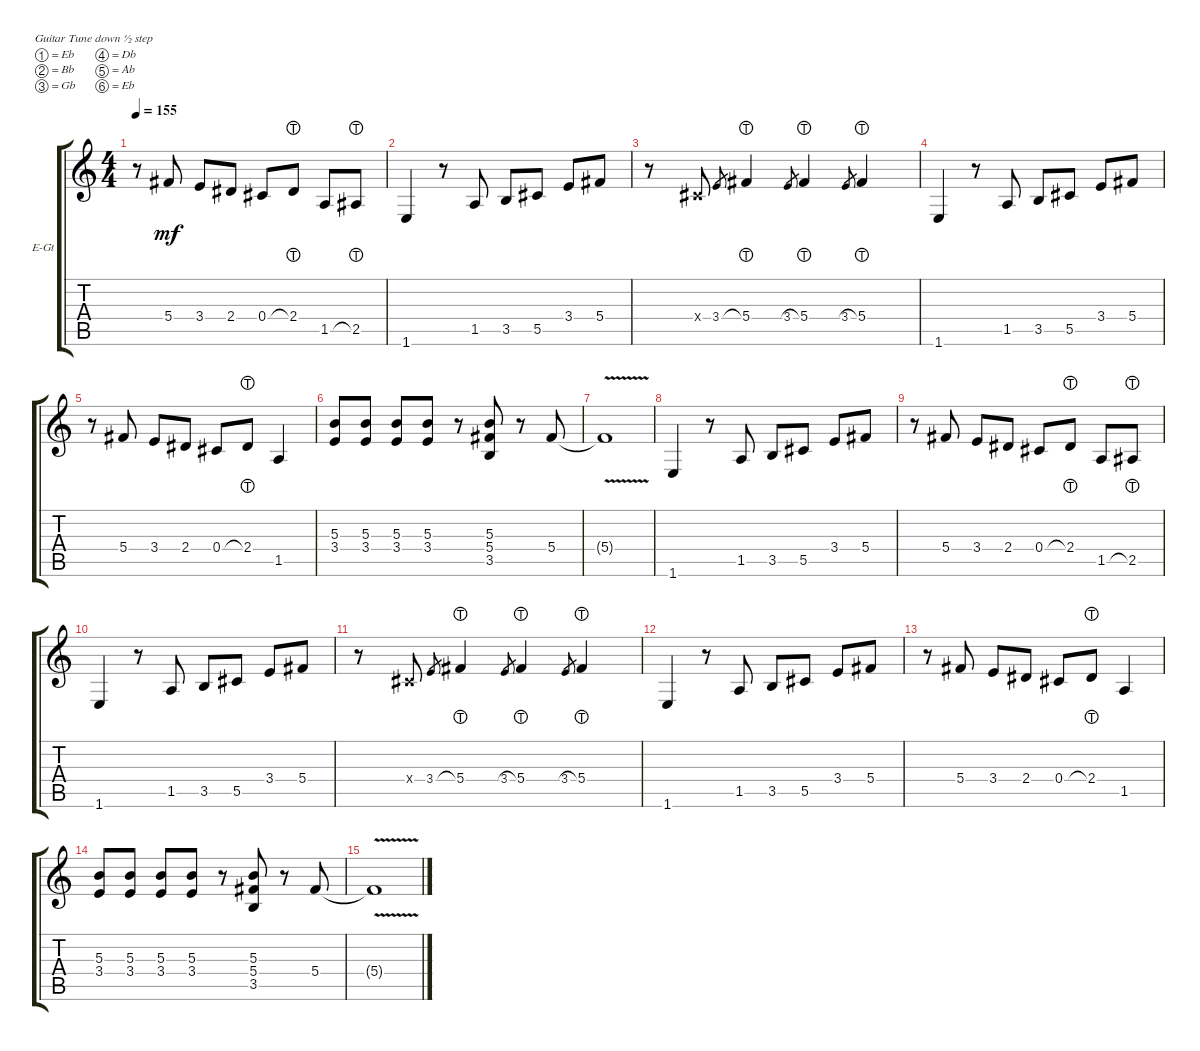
\defaultSystemsLayout 4
\bracketExtendMode groupsimilarinstruments
\firstSystemTrackNameOrientation horizontal
\otherSystemsTrackNameOrientation horizontal
\track ("ACE FREHLEY" "E-Gt") {instrument overdrivenguitar}
\staff {score tabs}
\tuning (Eb4 Bb3 Gb3 Db3 Ab2 Eb2)
\ts (4 4)
\tempo 155
\clef g2
\ks c
r.8{dy mf} 5.4.8 3.4.8 2.4.8 0.4.8 2.4{lht}.8 1.5.8 2.5{lht}.8 |
1.6.4 r.8 1.5.8 3.5.8 5.5.8 3.4.8 5.4.8 |
r.8 0.4{x}.8 3.4.8{gr} 5.4{lht}.4 3.4.8{gr} 5.4{lht}.4 3.4.8{gr} 5.4{lht}.4 |
1.6.4 r.8 1.5.8 3.5.8 5.5.8 3.4.8 5.4.8 |
r.8 5.4.8 3.4.8 2.4.8 0.4.8 2.4{lht}.8 1.5.4 |
(3.4 5.3).8 (3.4 5.3).8 (5.3 3.4).8 (3.4 5.3).8 r.8 (5.3 5.4 3.5).8 r.8 5.4.8 |
5.4{v t}.1 |
1.6.4 r.8 1.5.8 3.5.8 5.5.8 3.4.8 5.4.8 |
r.8 5.4.8 3.4.8 2.4.8 0.4.8 2.4{lht}.8 1.5.8 2.5{lht}.8 |
1.6.4 r.8 1.5.8 3.5.8 5.5.8 3.4.8 5.4.8 |
r.8 0.4{x}.8 3.4.8{gr} 5.4{lht}.4 3.4.8{gr} 5.4{lht}.4 3.4.8{gr} 5.4{lht}.4 |
1.6.4 r.8 1.5.8 3.5.8 5.5.8 3.4.8 5.4.8 |
r.8 5.4.8 3.4.8 2.4.8 0.4.8 2.4{lht}.8 1.5.4 |
(3.4 5.3).8 (3.4 5.3).8 (5.3 3.4).8 (3.4 5.3).8 r.8 (5.3 5.4 3.5).8 r.8 5.4.8 |
5.4{v t}.1
